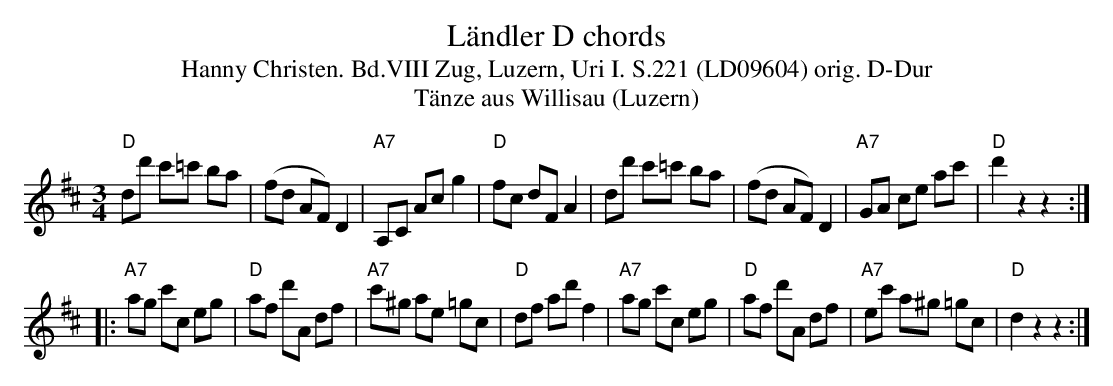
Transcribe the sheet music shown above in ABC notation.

X:1
T: Ländler D chords
T:Hanny Christen. Bd.VIII Zug, Luzern, Uri I. S.221 (LD09604) orig. D-Dur
T: T\"anze aus Willisau (Luzern)
M:3/4
L:1/8
K:D %%MIDI gchordon
"D"dd' c'=c' ba | (fd AF) D2 | "A7"A,C Ac g2 | "D"fc dF A2 | dd' c'=c' ba | (fd AF) D2 | "A7"GA ce ac' | "D"d'2 z2z2 :|
|: "A7"ag c'c eg | "D"af d'A df | "A7"c'^g ae =gc | "D"df ad' f2 | "A7"ag c'c eg | "D"af d'A df | "A7"ec' a^g =gc | "D"d2z2z2 :|
